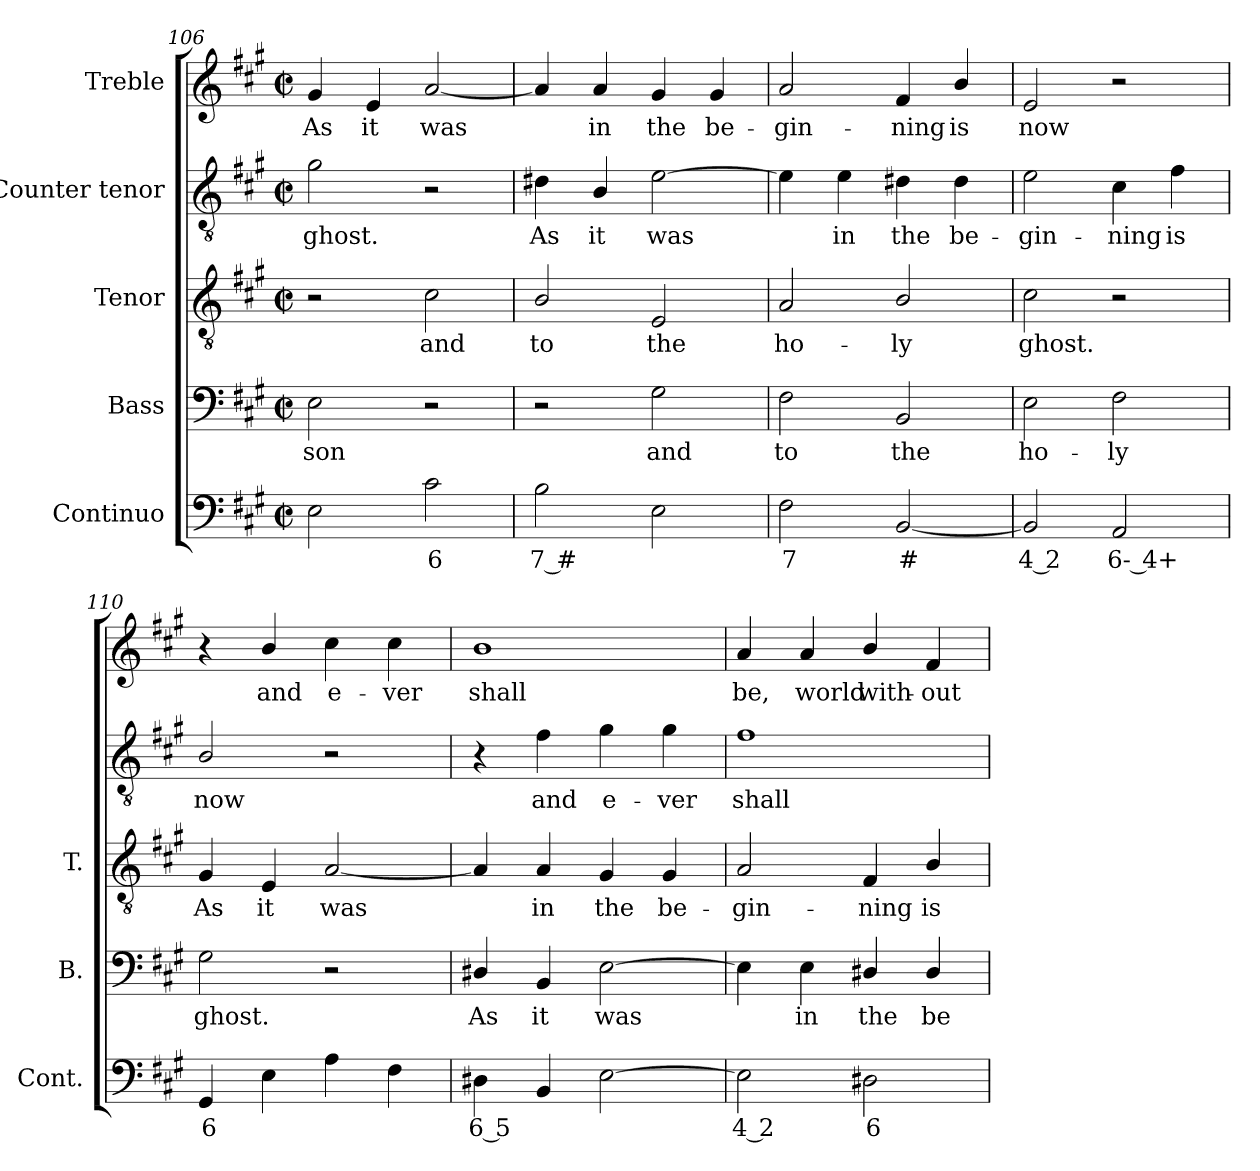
**kern	**text	**kern	**text	**kern	**text	**kern	**text	**kern	**text
*part5	*part5	*part4	*part4	*part3	*part3	*part2	*part2	*part1	*part1
*staff5	*staff5	*staff4	*staff4	*staff3	*staff3	*staff2	*staff2	*staff1	*staff1
*I"Continuo	*	*I"Bass	*	*I"Tenor	*	*I"Counter tenor	*	*I"Treble	*
*I'Cont.	*	*I'B.	*	*I'T.	*	*	*	*	*
*clefF4	*	*clefF4	*	*clefGv2	*	*clefGv2	*	*clefG2	*
*	*	*	*	*ITrd7c12	*	*ITrd7c12	*	*	*
*k[f#c#g#]	*	*k[f#c#g#]	*	*k[f#c#g#]	*	*k[f#c#g#]	*	*k[f#c#g#]	*
*A:	*	*A:	*	*A:	*	*A:	*	*A:	*
*M2/2	*	*M2/2	*	*M2/2	*	*M2/2	*	*M2/2	*
*met(c|)	*	*met(c|)	*	*met(c|)	*	*met(c|)	*	*met(c|)	*
=106	=106	=106	=106	=106	=106	=106	=106	=106	=106
!	!	!	!LO:LY:b:color=#000000	!	!	!	!	!	!
!	!	!	!	!	!	!	!LO:LY:b:color=#000000	!	!
!	!	!	!	!	!	!	!	!	!LO:LY:b:color=#000000
2Ei\	.	2Ei\	son	2r	.	2G#i\	ghost.	4g#i/	As
!	!	!	!	!	!	!	!	!	!LO:LY:b:color=#000000
.	.	.	.	.	.	.	.	4ei/	it
!	!LO:LY:b:color=#000000	!	!	!	!	!	!	!	!
!	!	!	!	!	!LO:LY:b:color=#000000	!	!	!	!
!	!	!	!	!	!	!	!	!	!LO:LY:b:color=#000000
2c#i\	6	2r	.	2C#i\	and	2r	.	[2ai/	was
=107	=107	=107	=107	=107	=107	=107	=107	=107	=107
!	!LO:LY:b:color=#000000	!	!	!	!	!	!	!	!
!	!	!	!	!	!LO:LY:b:color=#000000	!	!	!	!
!	!	!	!	!	!	!	!LO:LY:b:color=#000000	!	!
2Bi\	7 #	2r	.	2BBi/	to	4D#Xi\	As	4ai/]	.
!	!	!	!	!	!	!	!LO:LY:b:color=#000000	!	!
!	!	!	!	!	!	!	!	!	!LO:LY:b:color=#000000
.	.	.	.	.	.	4BBi/	it	4ai/	in
!	!	!	!LO:LY:b:color=#000000	!	!	!	!	!	!
!	!	!	!	!	!LO:LY:b:color=#000000	!	!	!	!
!	!	!	!	!	!	!	!LO:LY:b:color=#000000	!	!
!	!	!	!	!	!	!	!	!	!LO:LY:b:color=#000000
2Ei\	.	2G#i\	and	2EEi/	the	[2Ei\	was	4g#i/	the
!	!	!	!	!	!	!	!	!	!LO:LY:b:color=#000000
.	.	.	.	.	.	.	.	4g#i/	be-
=108	=108	=108	=108	=108	=108	=108	=108	=108	=108
!	!LO:LY:b:color=#000000	!	!	!	!	!	!	!	!
!	!	!	!LO:LY:b:color=#000000	!	!	!	!	!	!
!	!	!	!	!	!LO:LY:b:color=#000000	!	!	!	!
!	!	!	!	!	!	!	!	!	!LO:LY:b:color=#000000
2F#i\	7	2F#i\	to	2AAi/	ho-	4Ei\]	.	2ai/	-gin-
!	!	!	!	!	!	!	!LO:LY:b:color=#000000	!	!
.	.	.	.	.	.	4Ei\	in	.	.
!	!LO:LY:b:color=#000000	!	!	!	!	!	!	!	!
!	!	!	!LO:LY:b:color=#000000	!	!	!	!	!	!
!	!	!	!	!	!LO:LY:b:color=#000000	!	!	!	!
!	!	!	!	!	!	!	!LO:LY:b:color=#000000	!	!
!	!	!	!	!	!	!	!	!	!LO:LY:b:color=#000000
[2BBi/	#	2BBi/	the	2BBi/	-ly	4D#Xi\	the	4f#i/	-ning
!	!	!	!	!	!	!	!LO:LY:b:color=#000000	!	!
!	!	!	!	!	!	!	!	!	!LO:LY:b:color=#000000
.	.	.	.	.	.	4D#i\	be-	4bi/	is
=109	=109	=109	=109	=109	=109	=109	=109	=109	=109
!	!LO:LY:b:color=#000000	!	!	!	!	!	!	!	!
!	!	!	!LO:LY:b:color=#000000	!	!	!	!	!	!
!	!	!	!	!	!LO:LY:b:color=#000000	!	!	!	!
!	!	!	!	!	!	!	!LO:LY:b:color=#000000	!	!
!	!	!	!	!	!	!	!	!	!LO:LY:b:color=#000000
2BBi/]	4 2	2Ei\	ho-	2C#i\	ghost.	2Ei\	-gin-	2ei/	now
!	!LO:LY:b:color=#000000	!	!	!	!	!	!	!	!
!	!	!	!LO:LY:b:color=#000000	!	!	!	!	!	!
!	!	!	!	!	!	!	!LO:LY:b:color=#000000	!	!
2AAi/	6- 4+	2F#i\	-ly	2r	.	4C#i\	-ning	2r	.
!	!	!	!	!	!	!	!LO:LY:b:color=#000000	!	!
.	.	.	.	.	.	4F#i\	is	.	.
=110	=110	=110	=110	=110	=110	=110	=110	=110	=110
!	!LO:LY:b:color=#000000	!	!	!	!	!	!	!	!
!	!	!	!LO:LY:b:color=#000000	!	!	!	!	!	!
!	!	!	!	!	!LO:LY:b:color=#000000	!	!	!	!
!	!	!	!	!	!	!	!LO:LY:b:color=#000000	!	!
4GG#i/	6	2G#i\	ghost.	4GG#i/	As	2BBi/	now	4r	.
!	!	!	!	!	!LO:LY:b:color=#000000	!	!	!	!
!	!	!	!	!	!	!	!	!	!LO:LY:b:color=#000000
4Ei\	.	.	.	4EEi/	it	.	.	4bi/	and
!	!	!	!	!	!LO:LY:b:color=#000000	!	!	!	!
!	!	!	!	!	!	!	!	!	!LO:LY:b:color=#000000
4Ai\	.	2r	.	[2AAi/	was	2r	.	4cc#i\	e-
!	!	!	!	!	!	!	!	!	!LO:LY:b:color=#000000
4F#i\	.	.	.	.	.	.	.	4cc#i\	-ver
=111	=111	=111	=111	=111	=111	=111	=111	=111	=111
!	!LO:LY:b:color=#000000	!	!	!	!	!	!	!	!
!	!	!	!LO:LY:b:color=#000000	!	!	!	!	!	!
!	!	!	!	!	!	!	!	!	!LO:LY:b:color=#000000
4D#Xi\	6 5	4D#Xi/	As	4AAi/]	.	4r	.	1bi	shall
!	!LO:LY:b:color=#000000	!	!	!	!	!	!	!	!
!	!	!	!LO:LY:b:color=#000000	!	!	!	!	!	!
!	!	!	!	!	!LO:LY:b:color=#000000	!	!	!	!
!	!	!	!	!	!	!	!LO:LY:b:color=#000000	!	!
4BBi/	--	4BBi/	it	4AAi/	in	4F#i\	and	.	.
!	!	!	!LO:LY:b:color=#000000	!	!	!	!	!	!
!	!	!	!	!	!LO:LY:b:color=#000000	!	!	!	!
!	!	!	!	!	!	!	!LO:LY:b:color=#000000	!	!
[2Ei\	.	[2Ei\	was	4GG#i/	the	4G#i\	e-	.	.
!	!	!	!	!	!LO:LY:b:color=#000000	!	!	!	!
!	!	!	!	!	!	!	!LO:LY:b:color=#000000	!	!
.	.	.	.	4GG#i/	be-	4G#i\	-ver	.	.
!!LO:LB:g=z
=112	=112	=112	=112	=112	=112	=112	=112	=112	=112
!	!LO:LY:b:color=#000000	!	!	!	!	!	!	!	!
!	!	!	!	!	!LO:LY:b:color=#000000	!	!	!	!
!	!	!	!	!	!	!	!LO:LY:b:color=#000000	!	!
!	!	!	!	!	!	!	!	!	!LO:LY:b:color=#000000
2Ei\]	4 2	4Ei\]	.	2AAi/	-gin-	1F#i	shall	4ai/	be,
!	!	!	!LO:LY:b:color=#000000	!	!	!	!	!	!
!	!	!	!	!	!	!	!	!	!LO:LY:b:color=#000000
.	.	4Ei\	in	.	.	.	.	4ai/	world
!	!LO:LY:b:color=#000000	!	!	!	!	!	!	!	!
!	!	!	!LO:LY:b:color=#000000	!	!	!	!	!	!
!	!	!	!	!	!LO:LY:b:color=#000000	!	!	!	!
!	!	!	!	!	!	!	!	!	!LO:LY:b:color=#000000
2D#Xi\	6	4D#Xi/	the	4FF#i/	-ning	.	.	4bi/	with-
!	!	!	!LO:LY:b:color=#000000	!	!	!	!	!	!
!	!	!	!	!	!LO:LY:b:color=#000000	!	!	!	!
!	!	!	!	!	!	!	!	!	!LO:LY:b:color=#000000
.	.	4D#i/	be-	4BBi/	is	.	.	4f#i/	-out
=	=	=	=	=	=	=	=	=	=
*-	*-	*-	*-	*-	*-	*-	*-	*-	*-
